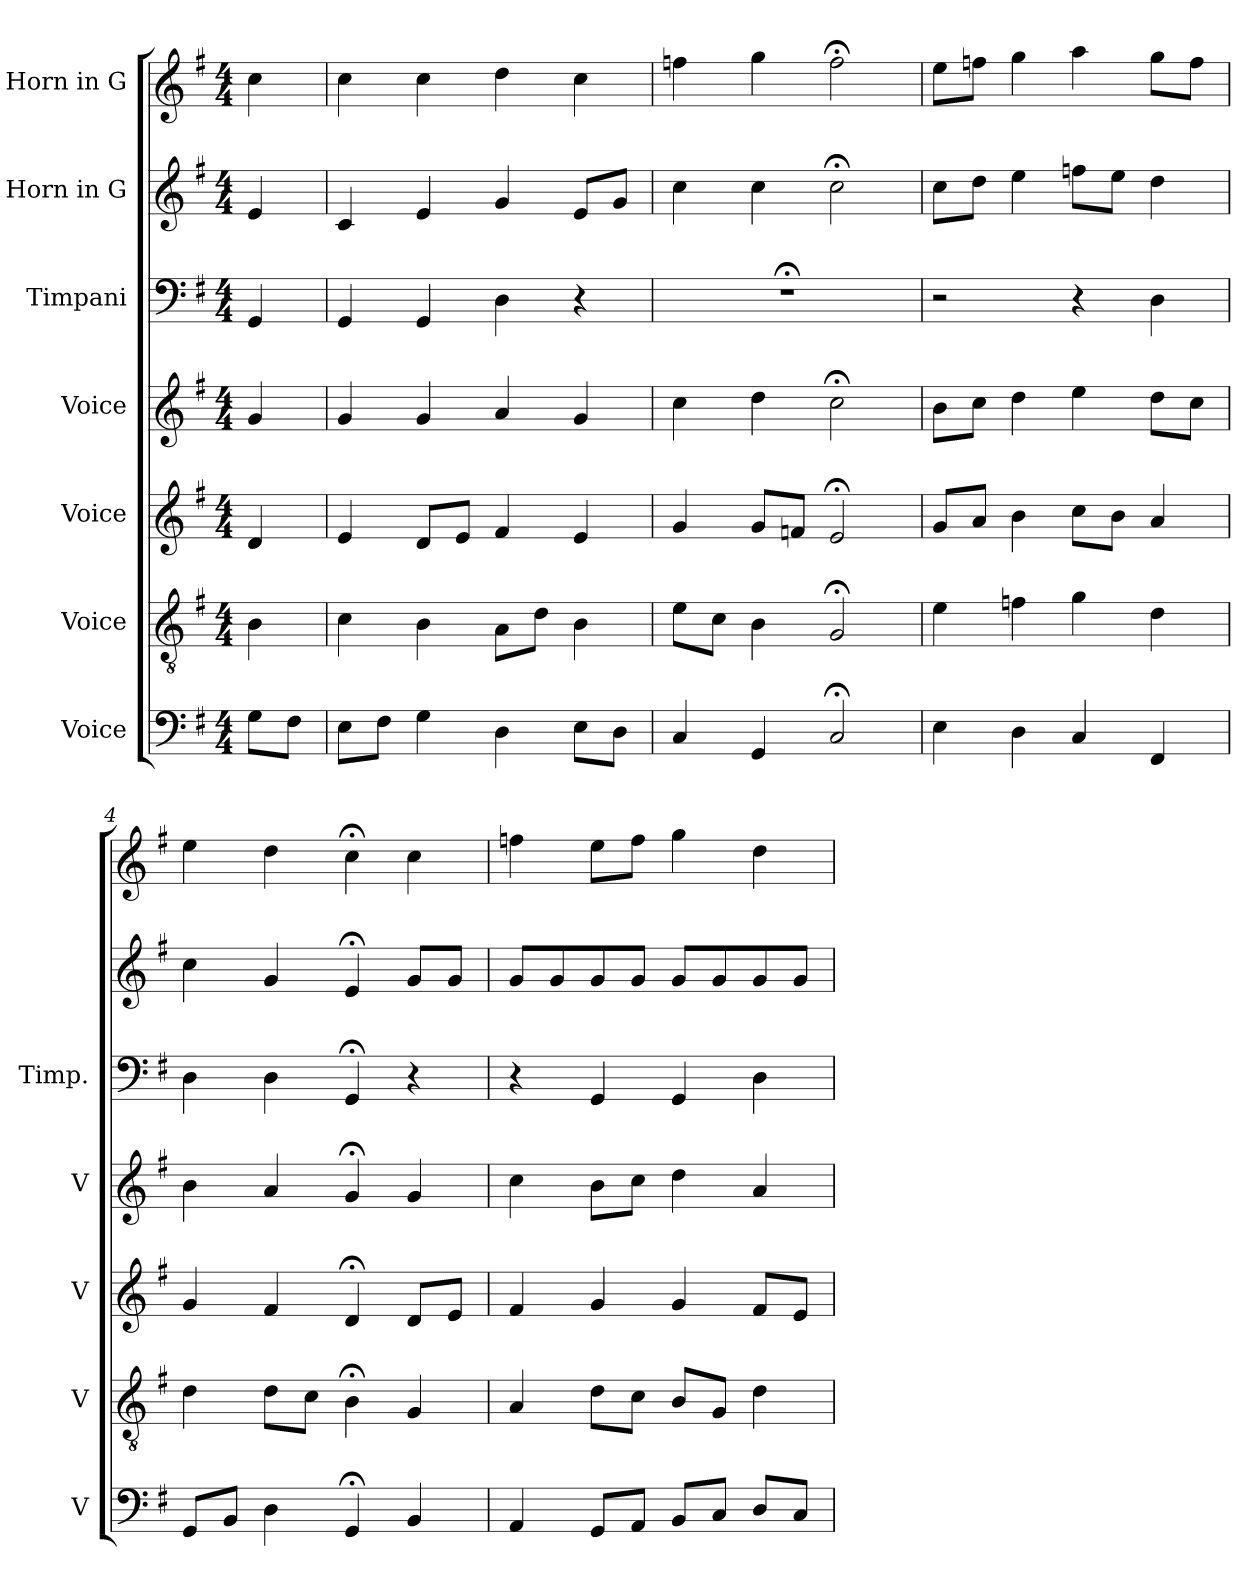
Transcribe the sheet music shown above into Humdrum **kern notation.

**kern	**kern	**kern	**kern	**kern	**kern	**kern
*part7	*part6	*part5	*part4	*part3	*part2	*part1
*staff7	*staff6	*staff5	*staff4	*staff3	*staff2	*staff1
*I"Voice	*I"Voice	*I"Voice	*I"Voice	*I"Timpani	*I"Horn in G	*I"Horn in G
*I'V	*I'V	*I'V	*I'V	*I'Timp.	*	*
*clefF4	*clefGv2	*clefG2	*clefG2	*clefF4	*clefG2	*clefG2
*	*	*	*	*	*ITrd3c5	*ITrd3c5
*k[f#]	*k[f#]	*k[f#]	*k[f#]	*k[f#]	*k[f#c#]	*k[f#c#]
*M4/4	*M4/4	*M4/4	*M4/4	*M4/4	*M4/4	*M4/4
=	=	=	=	=	=	=
8G\L	4B\	4d/	4g/	4GG/	4B/	4g\
8F#\J	.	.	.	.	.	.
=1	=1	=1	=1	=1	=1	=1
8E\L	4c\	4e/	4g/	4GG/	4G/	4g\
8F#\J	.	.	.	.	.	.
4G\	4B\	8d/L	4g/	4GG/	4B/	4g\
.	.	8e/J	.	.	.	.
4D\	8A\L	4f#/	4a/	4D\	4d/	4a\
.	8d\J	.	.	.	.	.
8E\L	4B\	4e/	4g/	4r	8B/L	4g\
8D\J	.	.	.	.	8d/J	.
=2	=2	=2	=2	=2	=2	=2
4C/	8e\L	4g/	4cc\	1r;<	4g\	4ccn\
.	8c\J	.	.	.	.	.
4GG/	4B\	8g/L	4dd\	.	4g\	4dd\
.	.	8fn/J	.	.	.	.
2C;</	2G;</	2e;</	2cc;<\	.	2g;<\	2cc;<\
=3	=3	=3	=3	=3	=3	=3
4E\	4e\	8g/L	8b\L	2r	8g\L	8b\L
.	.	8a/J	8cc\J	.	8a\J	8ccn\J
4D\	4fn\	4b\	4dd\	.	4b\	4dd\
4C/	4g\	8cc\L	4ee\	4r	8ccn\L	4ee\
.	.	8b\J	.	.	8b\J	.
4FF#/	4d\	4a/	8dd\L	4D\	4a\	8dd\L
.	.	.	8cc\J	.	.	8cc\J
=4	=4	=4	=4	=4	=4	=4
8GG/L	4d\	4g/	4b\	4D\	4g\	4b\
8BB/J	.	.	.	.	.	.
4D\	8d\L	4f#/	4a/	4D\	4d/	4a\
.	8c\J	.	.	.	.	.
4GG;</	4B;<\	4d;</	4g;</	4GG;</	4B;</	4g;<\
4BB/	4G/	8d/L	4g/	4r	8d/L	4g\
.	.	8e/J	.	.	8d/J	.
=5	=5	=5	=5	=5	=5	=5
4AA/	4A/	4f#/	4cc\	4r	8d/L	4ccn\
.	.	.	.	.	8d/	.
8GG/L	8d\L	4g/	8b\L	4GG/	8d/	8b\L
8AA/J	8c\J	.	8cc\J	.	8d/J	8cc\J
8BB/L	8B/L	4g/	4dd\	4GG/	8d/L	4dd\
8C/J	8G/J	.	.	.	8d/	.
8D/L	4d\	8f#/L	4a/	4D\	8d/	4a\
8C/J	.	8e/J	.	.	8d/J	.
=	=	=	=	=	=	=
*-	*-	*-	*-	*-	*-	*-
